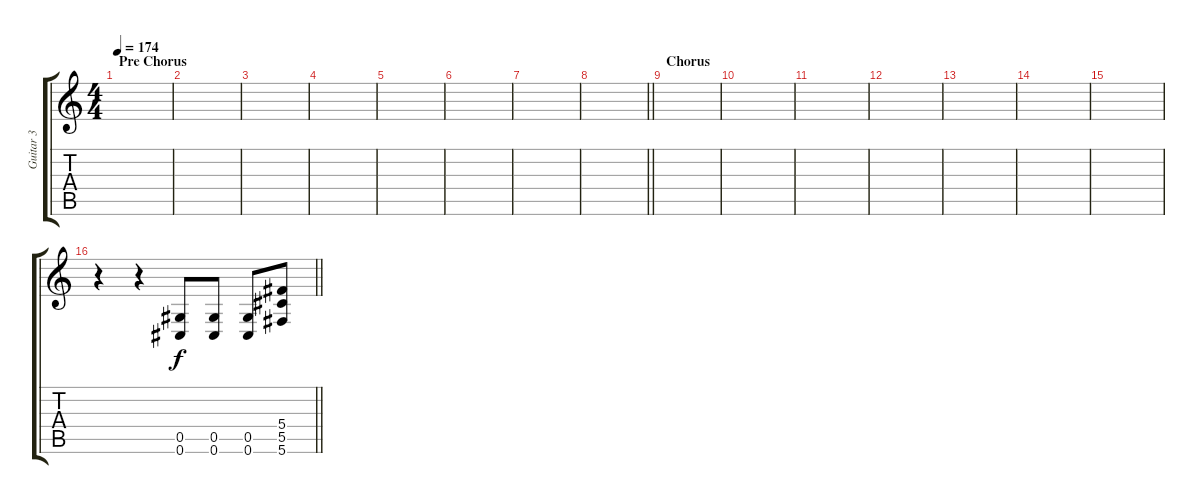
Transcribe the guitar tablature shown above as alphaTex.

\track ("Guitar 3" "Guitar 3") {instrument distortionguitar}
\staff {score tabs}
\tuning (Eb4 Bb3 Gb3 Db3 Ab2 Db2) {hide}
\ts (4 4)
\section ("" "Pre Chorus")
\tempo 174
\clef g2
\ks c
|
|
|
|
|
|
|
\barLineRight lightlight
|
\section ("" "Chorus")
|
|
|
|
|
|
|
\barLineRight lightlight
r.4 r.4 (0.5 0.6).8 (0.5 0.6).8 (0.5 0.6).8 (5.4 5.5 5.6).8
